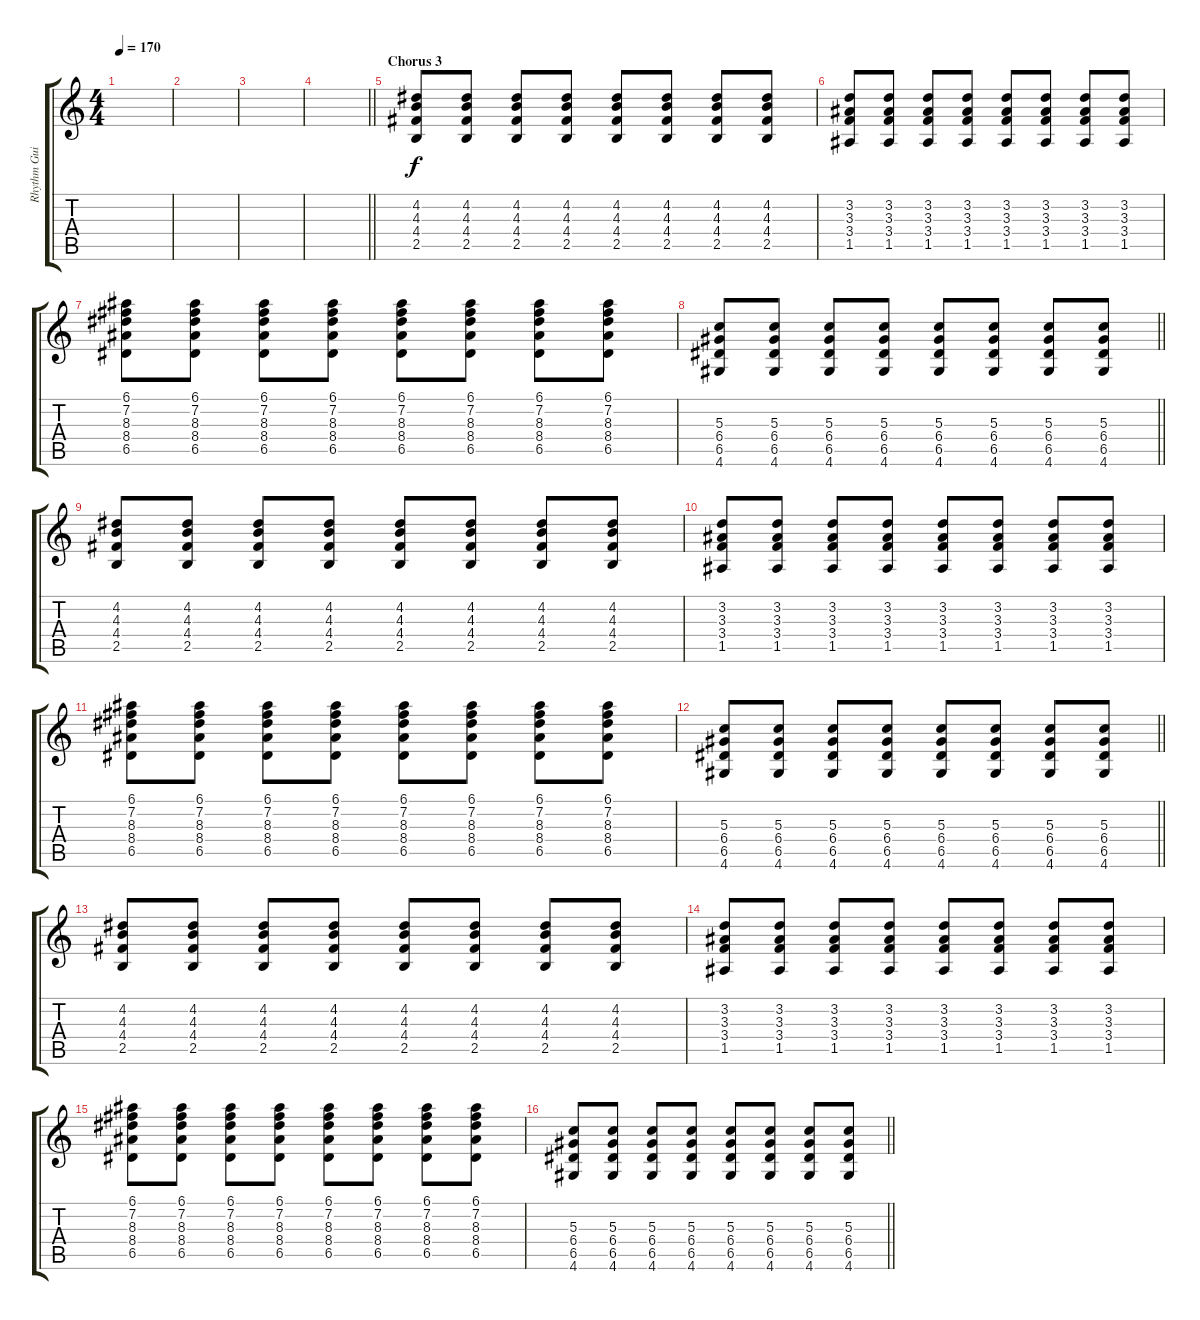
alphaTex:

\track ("Rhythm Guitar" "Rhythm Gui") {instrument overdrivenguitar}
\staff {score tabs}
\tuning (E4 B3 G3 D3 A2 E2) {hide}
\ts (4 4)
\tempo 170
\clef g2
\ks c
|
|
|
\barLineRight lightlight
|
\section ("" "Chorus 3")
(4.2 4.3 4.4 2.5).8 (4.2 4.3 4.4 2.5).8 (4.2 4.3 4.4 2.5).8 (4.2 4.3 4.4 2.5).8 (4.2 4.3 4.4 2.5).8 (4.2 4.3 4.4 2.5).8 (4.2 4.3 4.4 2.5).8 (4.2 4.3 4.4 2.5).8 |
(3.2 3.3 3.4 1.5).8 (3.2 3.3 3.4 1.5).8 (3.2 3.3 3.4 1.5).8 (3.2 3.3 3.4 1.5).8 (3.2 3.3 3.4 1.5).8 (3.2 3.3 3.4 1.5).8 (3.2 3.3 3.4 1.5).8 (3.2 3.3 3.4 1.5).8 |
(6.1 7.2 8.3 8.4 6.5).8 (6.1 7.2 8.3 8.4 6.5).8 (6.1 7.2 8.3 8.4 6.5).8 (6.1 7.2 8.3 8.4 6.5).8 (6.1 7.2 8.3 8.4 6.5).8 (6.1 7.2 8.3 8.4 6.5).8 (6.1 7.2 8.3 8.4 6.5).8 (6.1 7.2 8.3 8.4 6.5).8 |
\barLineRight lightlight
(5.3 6.4 6.5 4.6).8 (5.3 6.4 6.5 4.6).8 (5.3 6.4 6.5 4.6).8 (5.3 6.4 6.5 4.6).8 (5.3 6.4 6.5 4.6).8 (5.3 6.4 6.5 4.6).8 (5.3 6.4 6.5 4.6).8 (5.3 6.4 6.5 4.6).8 |
(4.2 4.3 4.4 2.5).8 (4.2 4.3 4.4 2.5).8 (4.2 4.3 4.4 2.5).8 (4.2 4.3 4.4 2.5).8 (4.2 4.3 4.4 2.5).8 (4.2 4.3 4.4 2.5).8 (4.2 4.3 4.4 2.5).8 (4.2 4.3 4.4 2.5).8 |
(3.2 3.3 3.4 1.5).8 (3.2 3.3 3.4 1.5).8 (3.2 3.3 3.4 1.5).8 (3.2 3.3 3.4 1.5).8 (3.2 3.3 3.4 1.5).8 (3.2 3.3 3.4 1.5).8 (3.2 3.3 3.4 1.5).8 (3.2 3.3 3.4 1.5).8 |
(6.1 7.2 8.3 8.4 6.5).8 (6.1 7.2 8.3 8.4 6.5).8 (6.1 7.2 8.3 8.4 6.5).8 (6.1 7.2 8.3 8.4 6.5).8 (6.1 7.2 8.3 8.4 6.5).8 (6.1 7.2 8.3 8.4 6.5).8 (6.1 7.2 8.3 8.4 6.5).8 (6.1 7.2 8.3 8.4 6.5).8 |
\barLineRight lightlight
(5.3 6.4 6.5 4.6).8 (5.3 6.4 6.5 4.6).8 (5.3 6.4 6.5 4.6).8 (5.3 6.4 6.5 4.6).8 (5.3 6.4 6.5 4.6).8 (5.3 6.4 6.5 4.6).8 (5.3 6.4 6.5 4.6).8 (5.3 6.4 6.5 4.6).8 |
(4.2 4.3 4.4 2.5).8 (4.2 4.3 4.4 2.5).8 (4.2 4.3 4.4 2.5).8 (4.2 4.3 4.4 2.5).8 (4.2 4.3 4.4 2.5).8 (4.2 4.3 4.4 2.5).8 (4.2 4.3 4.4 2.5).8 (4.2 4.3 4.4 2.5).8 |
(3.2 3.3 3.4 1.5).8 (3.2 3.3 3.4 1.5).8 (3.2 3.3 3.4 1.5).8 (3.2 3.3 3.4 1.5).8 (3.2 3.3 3.4 1.5).8 (3.2 3.3 3.4 1.5).8 (3.2 3.3 3.4 1.5).8 (3.2 3.3 3.4 1.5).8 |
(6.1 7.2 8.3 8.4 6.5).8 (6.1 7.2 8.3 8.4 6.5).8 (6.1 7.2 8.3 8.4 6.5).8 (6.1 7.2 8.3 8.4 6.5).8 (6.1 7.2 8.3 8.4 6.5).8 (6.1 7.2 8.3 8.4 6.5).8 (6.1 7.2 8.3 8.4 6.5).8 (6.1 7.2 8.3 8.4 6.5).8 |
\barLineRight lightlight
(5.3 6.4 6.5 4.6).8 (5.3 6.4 6.5 4.6).8 (5.3 6.4 6.5 4.6).8 (5.3 6.4 6.5 4.6).8 (5.3 6.4 6.5 4.6).8 (5.3 6.4 6.5 4.6).8 (5.3 6.4 6.5 4.6).8 (5.3 6.4 6.5 4.6).8
